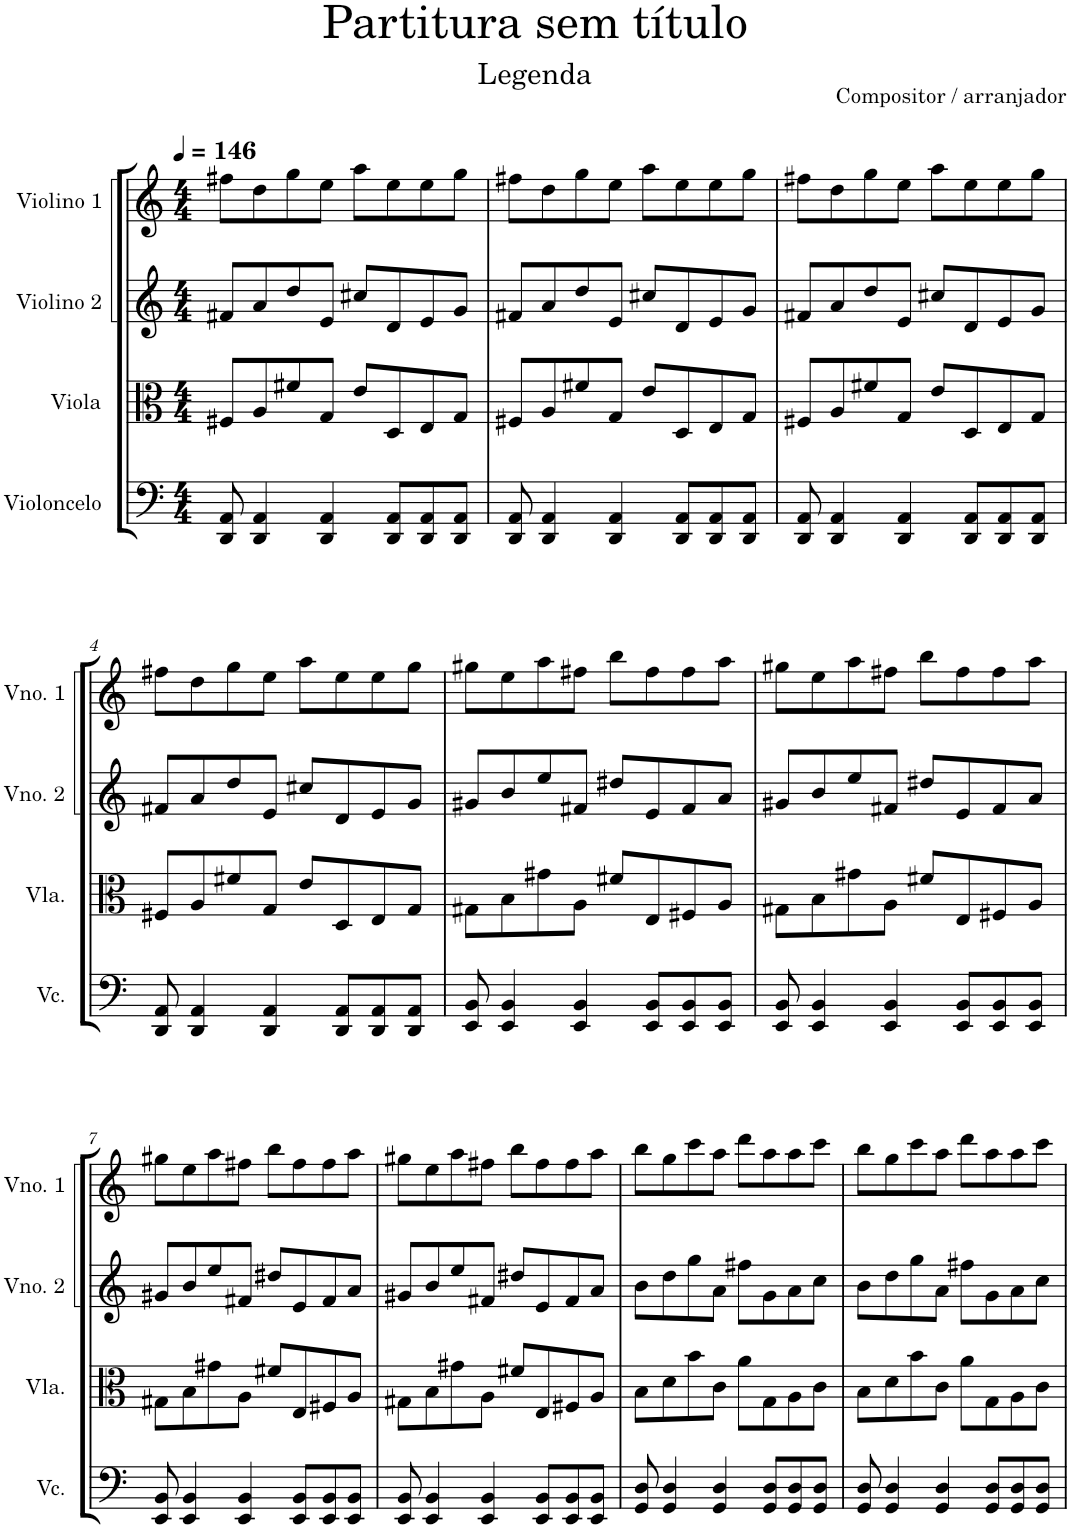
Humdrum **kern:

**kern	**kern	**kern	**kern
*part4	*part3	*part2	*part1
*staff4	*staff3	*staff2	*staff1
*I"Violoncelo	*I"Viola	*I"Violino 2	*I"Violino 1
*I'Vc.	*I'Vla.	*I'Vno. 2	*I'Vno. 1
*clefF4	*clefC3	*clefG2	*clefG2
*k[]	*k[]	*k[]	*k[]
*M4/4	*M4/4	*M4/4	*M4/4
*MM146	*MM146	*MM146	*MM146
=1	=1	=1	=1
8DD/ 8AA/	8F#X/L	8f#X/L	8ff#X\L
4DD/ 4AA/	8A/	8a/	8dd\
.	8f#X/	8dd/	8gg\
4DD/ 4AA/	8G/J	8e/J	8ee\J
.	8e/L	8cc#X/L	8aa\L
8DD/ 8AA/L	8D/	8d/	8ee\
8DD/ 8AA/	8E/	8e/	8ee\
8DD/ 8AA/J	8G/J	8g/J	8gg\J
=2	=2	=2	=2
8DD/ 8AA/	8F#X/L	8f#X/L	8ff#X\L
4DD/ 4AA/	8A/	8a/	8dd\
.	8f#X/	8dd/	8gg\
4DD/ 4AA/	8G/J	8e/J	8ee\J
.	8e/L	8cc#X/L	8aa\L
8DD/ 8AA/L	8D/	8d/	8ee\
8DD/ 8AA/	8E/	8e/	8ee\
8DD/ 8AA/J	8G/J	8g/J	8gg\J
=3	=3	=3	=3
8DD/ 8AA/	8F#X/L	8f#X/L	8ff#X\L
4DD/ 4AA/	8A/	8a/	8dd\
.	8f#X/	8dd/	8gg\
4DD/ 4AA/	8G/J	8e/J	8ee\J
.	8e/L	8cc#X/L	8aa\L
8DD/ 8AA/L	8D/	8d/	8ee\
8DD/ 8AA/	8E/	8e/	8ee\
8DD/ 8AA/J	8G/J	8g/J	8gg\J
!!LO:LB:g=z
=4	=4	=4	=4
8DD/ 8AA/	8F#X/L	8f#X/L	8ff#X\L
4DD/ 4AA/	8A/	8a/	8dd\
.	8f#X/	8dd/	8gg\
4DD/ 4AA/	8G/J	8e/J	8ee\J
.	8e/L	8cc#X/L	8aa\L
8DD/ 8AA/L	8D/	8d/	8ee\
8DD/ 8AA/	8E/	8e/	8ee\
8DD/ 8AA/J	8G/J	8g/J	8gg\J
=5	=5	=5	=5
8EE/ 8BB/	8G#X\L	8g#X/L	8gg#X\L
4EE/ 4BB/	8B\	8b/	8ee\
.	8g#X\	8ee/	8aa\
4EE/ 4BB/	8A\J	8f#X/J	8ff#X\J
.	8f#X/L	8dd#X/L	8bb\L
8EE/ 8BB/L	8E/	8e/	8ff#\
8EE/ 8BB/	8F#X/	8f#/	8ff#\
8EE/ 8BB/J	8A/J	8a/J	8aa\J
=6	=6	=6	=6
8EE/ 8BB/	8G#X\L	8g#X/L	8gg#X\L
4EE/ 4BB/	8B\	8b/	8ee\
.	8g#X\	8ee/	8aa\
4EE/ 4BB/	8A\J	8f#X/J	8ff#X\J
.	8f#X/L	8dd#X/L	8bb\L
8EE/ 8BB/L	8E/	8e/	8ff#\
8EE/ 8BB/	8F#X/	8f#/	8ff#\
8EE/ 8BB/J	8A/J	8a/J	8aa\J
!!LO:LB:g=z
=7	=7	=7	=7
8EE/ 8BB/	8G#X\L	8g#X/L	8gg#X\L
4EE/ 4BB/	8B\	8b/	8ee\
.	8g#X\	8ee/	8aa\
4EE/ 4BB/	8A\J	8f#X/J	8ff#X\J
.	8f#X/L	8dd#X/L	8bb\L
8EE/ 8BB/L	8E/	8e/	8ff#\
8EE/ 8BB/	8F#X/	8f#/	8ff#\
8EE/ 8BB/J	8A/J	8a/J	8aa\J
=8	=8	=8	=8
8EE/ 8BB/	8G#X\L	8g#X/L	8gg#X\L
4EE/ 4BB/	8B\	8b/	8ee\
.	8g#X\	8ee/	8aa\
4EE/ 4BB/	8A\J	8f#X/J	8ff#X\J
.	8f#X/L	8dd#X/L	8bb\L
8EE/ 8BB/L	8E/	8e/	8ff#\
8EE/ 8BB/	8F#X/	8f#/	8ff#\
8EE/ 8BB/J	8A/J	8a/J	8aa\J
=9	=9	=9	=9
8GG/ 8D/	8B\L	8b\L	8bb\L
4GG/ 4D/	8d\	8dd\	8gg\
.	8b\	8gg\	8ccc\
4GG/ 4D/	8c\J	8a\J	8aa\J
.	8a\L	8ff#X\L	8ddd\L
8GG/ 8D/L	8G\	8g\	8aa\
8GG/ 8D/	8A\	8a\	8aa\
8GG/ 8D/J	8c\J	8cc\J	8ccc\J
=10	=10	=10	=10
8GG/ 8D/	8B\L	8b\L	8bb\L
4GG/ 4D/	8d\	8dd\	8gg\
.	8b\	8gg\	8ccc\
4GG/ 4D/	8c\J	8a\J	8aa\J
.	8a\L	8ff#X\L	8ddd\L
8GG/ 8D/L	8G\	8g\	8aa\
8GG/ 8D/	8A\	8a\	8aa\
8GG/ 8D/J	8c\J	8cc\J	8ccc\J
=	=	=	=
*-	*-	*-	*-
